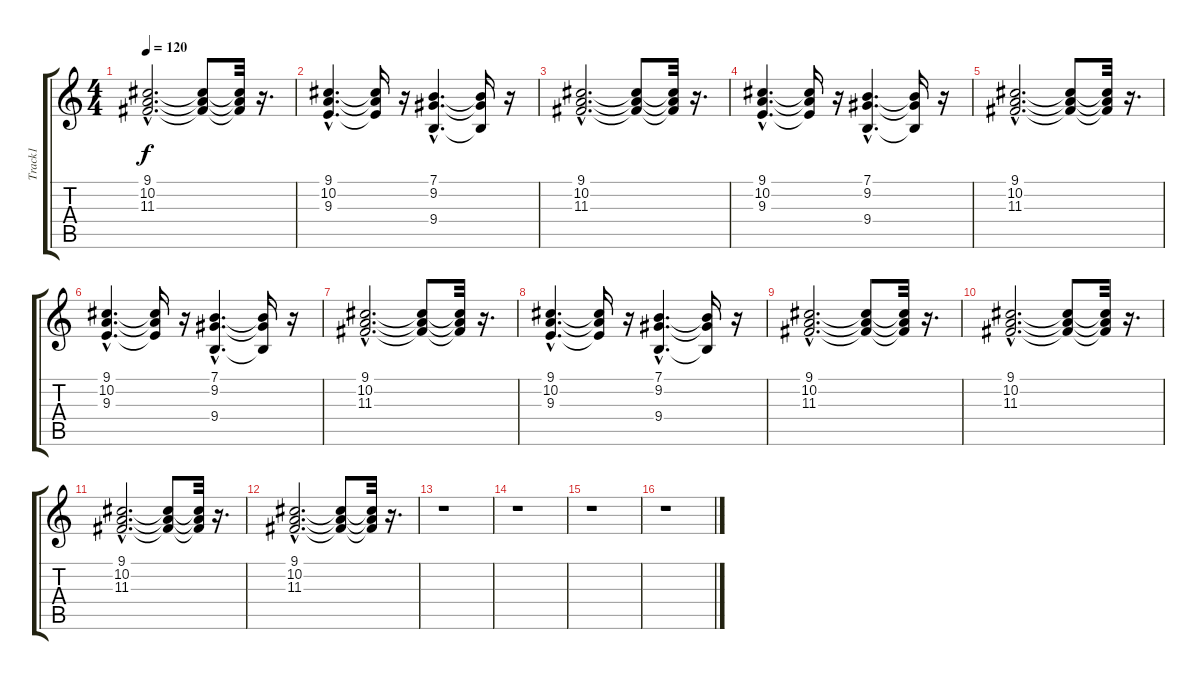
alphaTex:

\track ("Track1" "Track1") {instrument harpsichord}
\staff {score tabs}
\tuning (E4 B3 G3 D3 A2 E2) {hide}
\ts (4 4)
\tempo 120
\clef g2
\ks c
(9.1{hac} 10.2{hac} 11.3{hac}).2{d dy f instrument harpsichord} (9.1{t} 10.2{t} 11.3{t}).8 (9.1{t} 10.2{t} 11.3{t}).32 r.16{d} |
(9.1{hac} 10.2{hac} 9.3{hac}).4{d} (9.1{t} 10.2{t} 9.3{t}).16 r.16 (7.1{hac} 9.2{hac} 9.4{hac}).4{d} (7.1{t} 9.2{t} 9.4{t}).16 r.16 |
(9.1{hac} 10.2{hac} 11.3{hac}).2{d} (9.1{t} 10.2{t} 11.3{t}).8 (9.1{t} 10.2{t} 11.3{t}).32 r.16{d} |
(9.1{hac} 10.2{hac} 9.3{hac}).4{d} (9.1{t} 10.2{t} 9.3{t}).16 r.16 (7.1{hac} 9.2{hac} 9.4{hac}).4{d} (7.1{t} 9.2{t} 9.4{t}).16 r.16 |
(9.1{hac} 10.2{hac} 11.3{hac}).2{d} (9.1{t} 10.2{t} 11.3{t}).8 (9.1{t} 10.2{t} 11.3{t}).32 r.16{d} |
(9.1{hac} 10.2{hac} 9.3{hac}).4{d} (9.1{t} 10.2{t} 9.3{t}).16 r.16 (7.1{hac} 9.2{hac} 9.4{hac}).4{d} (7.1{t} 9.2{t} 9.4{t}).16 r.16 |
(9.1{hac} 10.2{hac} 11.3{hac}).2{d} (9.1{t} 10.2{t} 11.3{t}).8 (9.1{t} 10.2{t} 11.3{t}).32 r.16{d} |
(9.1{hac} 10.2{hac} 9.3{hac}).4{d} (9.1{t} 10.2{t} 9.3{t}).16 r.16 (7.1{hac} 9.2{hac} 9.4{hac}).4{d} (7.1{t} 9.2{t} 9.4{t}).16 r.16 |
(9.1{hac} 10.2{hac} 11.3{hac}).2{d volume 8} (9.1{t} 10.2{t} 11.3{t}).8 (9.1{t} 10.2{t} 11.3{t}).32 r.16{d} |
(9.1{hac} 10.2{hac} 11.3{hac}).2{d} (9.1{t} 10.2{t} 11.3{t}).8 (9.1{t} 10.2{t} 11.3{t}).32 r.16{d} |
(9.1{hac} 10.2{hac} 11.3{hac}).2{d} (9.1{t} 10.2{t} 11.3{t}).8 (9.1{t} 10.2{t} 11.3{t}).32 r.16{d} |
(9.1{hac} 10.2{hac} 11.3{hac}).2{d} (9.1{t} 10.2{t} 11.3{t}).8 (9.1{t} 10.2{t} 11.3{t}).32 r.16{d} |
r.1 |
r.1 |
r.1 |
r.1
